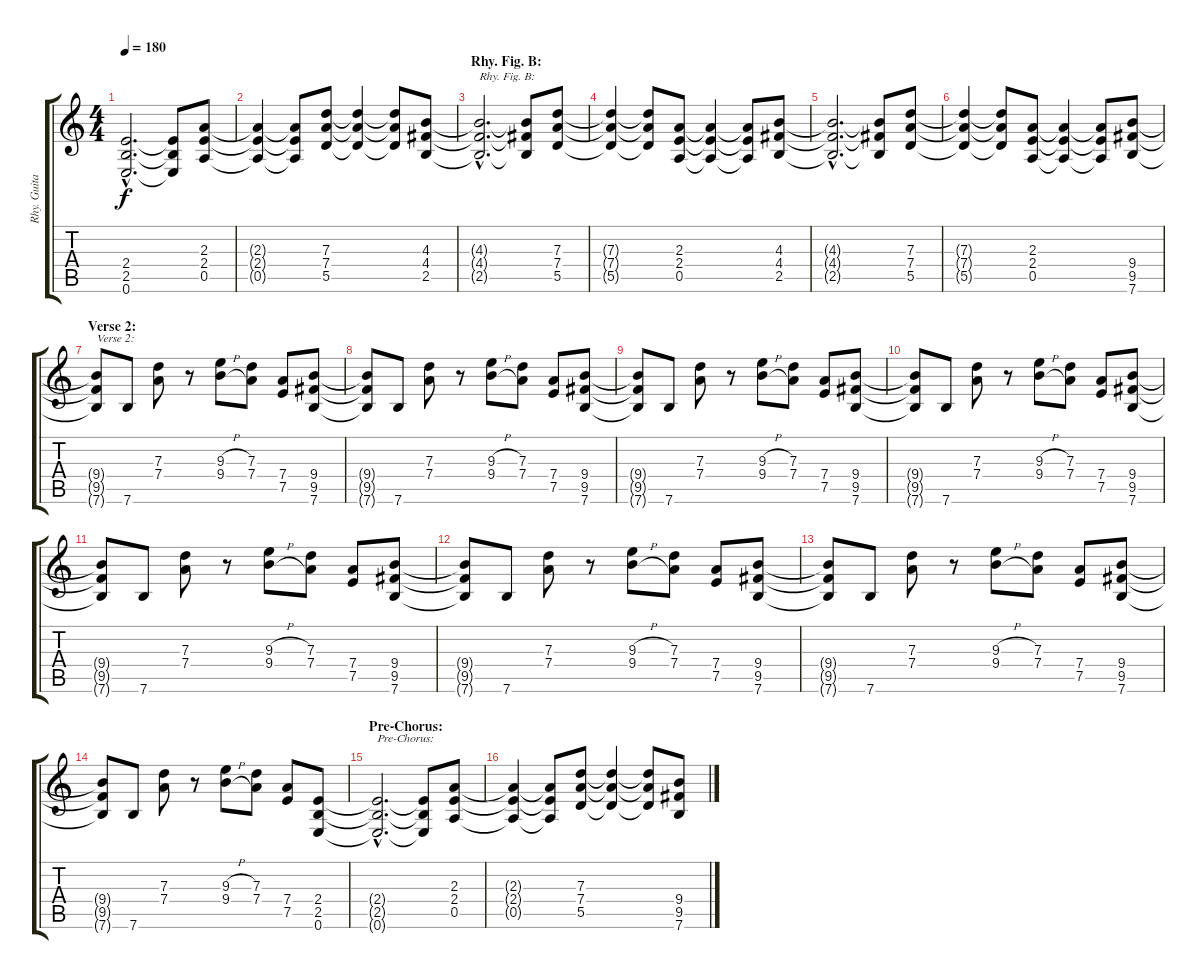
\track ("Rhy. Guitar 1" "Rhy. Guita") {instrument distortionguitar}
\staff {score tabs}
\tuning (E4 B3 G3 D3 A2 E2) {hide}
\ts (4 4)
\tempo 180
\clef g2
\ks c
(2.4{hac t} 2.5{hac t} 0.6{hac t}).2{d dy f} (2.4{t} 2.5{t} 0.6{t}).8 (2.3 2.4 0.5).8 |
(2.3{t} 2.4{t} 0.5{t}).4 (2.3{t} 2.4{t} 0.5{t}).8 (7.3 7.4 5.5).8 (7.3{t} 7.4{t} 5.5{t}).4 (7.3{t} 7.4{t} 5.5{t}).8 (4.3 4.4 2.5).8 |
\section ("" "Rhy. Fig. B:")
(4.3{hac t} 4.4{hac t} 2.5{hac t}).2{d txt "Rhy. Fig. B:"} (4.3{t} 4.4{t} 2.5{t}).8 (7.3 7.4 5.5).8 |
(7.3{t} 7.4{t} 5.5{t}).4 (7.3{t} 7.4{t} 5.5{t}).8 (2.3 2.4 0.5).8 (2.3{t} 2.4{t} 0.5{t}).4 (2.3{t} 2.4{t} 0.5{t}).8 (4.3 4.4 2.5).8 |
(4.3{hac t} 4.4{hac t} 2.5{hac t}).2{d} (4.3{t} 4.4{t} 2.5{t}).8 (7.3 7.4 5.5).8 |
(7.3{t} 7.4{t} 5.5{t}).4 (7.3{t} 7.4{t} 5.5{t}).8 (2.3 2.4 0.5).8 (2.3{t} 2.4{t} 0.5{t}).4 (2.3{t} 2.4{t} 0.5{t}).8 (9.4 9.5 7.6).8 |
\section ("" "Verse 2:")
(9.4{t} 9.5{t} 7.6{t}).8{txt "Verse 2:"} 7.6.8 (7.3 7.4).8 r.8 (9.3{h} 9.4{h}).8 (7.3 7.4).8 (7.4 7.5).8 (9.4 9.5 7.6).8 |
(9.4{t} 9.5{t} 7.6{t}).8 7.6.8 (7.3 7.4).8 r.8 (9.3{h} 9.4{h}).8 (7.3 7.4).8 (7.4 7.5).8 (9.4 9.5 7.6).8 |
(9.4{t} 9.5{t} 7.6{t}).8 7.6.8 (7.3 7.4).8 r.8 (9.3{h} 9.4{h}).8 (7.3 7.4).8 (7.4 7.5).8 (9.4 9.5 7.6).8 |
(9.4{t} 9.5{t} 7.6{t}).8 7.6.8 (7.3 7.4).8 r.8 (9.3{h} 9.4{h}).8 (7.3 7.4).8 (7.4 7.5).8 (9.4 9.5 7.6).8 |
(9.4{t} 9.5{t} 7.6{t}).8 7.6.8 (7.3 7.4).8 r.8 (9.3{h} 9.4{h}).8 (7.3 7.4).8 (7.4 7.5).8 (9.4 9.5 7.6).8 |
(9.4{t} 9.5{t} 7.6{t}).8 7.6.8 (7.3 7.4).8 r.8 (9.3{h} 9.4{h}).8 (7.3 7.4).8 (7.4 7.5).8 (9.4 9.5 7.6).8 |
(9.4{t} 9.5{t} 7.6{t}).8 7.6.8 (7.3 7.4).8 r.8 (9.3{h} 9.4{h}).8 (7.3 7.4).8 (7.4 7.5).8 (9.4 9.5 7.6).8 |
(9.4{t} 9.5{t} 7.6{t}).8 7.6.8 (7.3 7.4).8 r.8 (9.3{h} 9.4{h}).8 (7.3 7.4).8 (7.4 7.5).8 (2.4 2.5 0.6).8 |
\section ("" "Pre-Chorus:")
(2.4{hac t} 2.5{hac t} 0.6{hac t}).2{d txt "Pre-Chorus:"} (2.4{t} 2.5{t} 0.6{t}).8 (2.3 2.4 0.5).8 |
(2.3{t} 2.4{t} 0.5{t}).4 (2.3{t} 2.4{t} 0.5{t}).8 (7.3 7.4 5.5).8 (7.3{t} 7.4{t} 5.5{t}).4 (7.3{t} 7.4{t} 5.5{t}).8 (9.4 9.5 7.6).8
